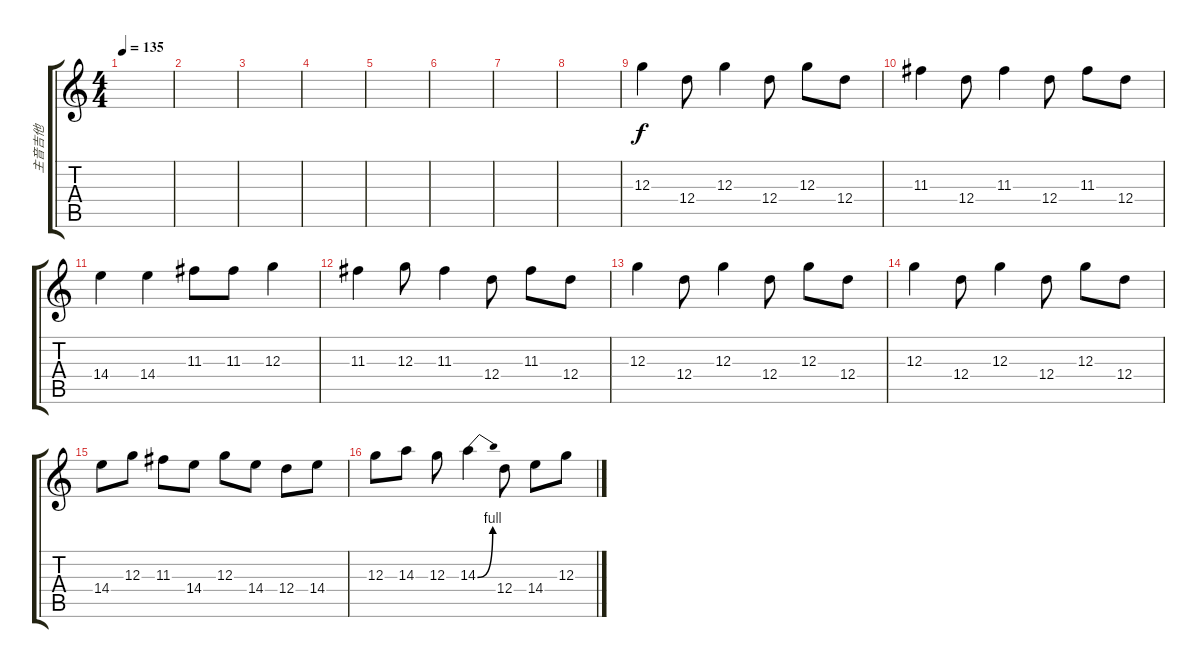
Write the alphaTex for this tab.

\track ("主音吉他" "主音吉他") {instrument distortionguitar}
\staff {score tabs}
\tuning (E4 B3 G3 D3 A2 E2) {hide}
\ts (4 4)
\tempo 135
\clef g2
\ks c
|
|
|
|
|
|
|
|
12.3.4 12.4.8 12.3.4 12.4.8 12.3.8 12.4.8 |
11.3.4 12.4.8 11.3.4 12.4.8 11.3.8 12.4.8 |
14.4.4 14.4.4 11.3.8 11.3.8 12.3.4 |
11.3.4 12.3.8 11.3.4 12.4.8 11.3.8 12.4.8 |
12.3.4 12.4.8 12.3.4 12.4.8 12.3.8 12.4.8 |
12.3.4 12.4.8 12.3.4 12.4.8 12.3.8 12.4.8 |
14.4.8 12.3.8 11.3.8 14.4.8 12.3.8 14.4.8 12.4.8 14.4.8 |
12.3.8 14.3.8 12.3.8 14.3{be (bend 0 0 60 4)}.4 12.4.8 14.4.8 12.3.8
